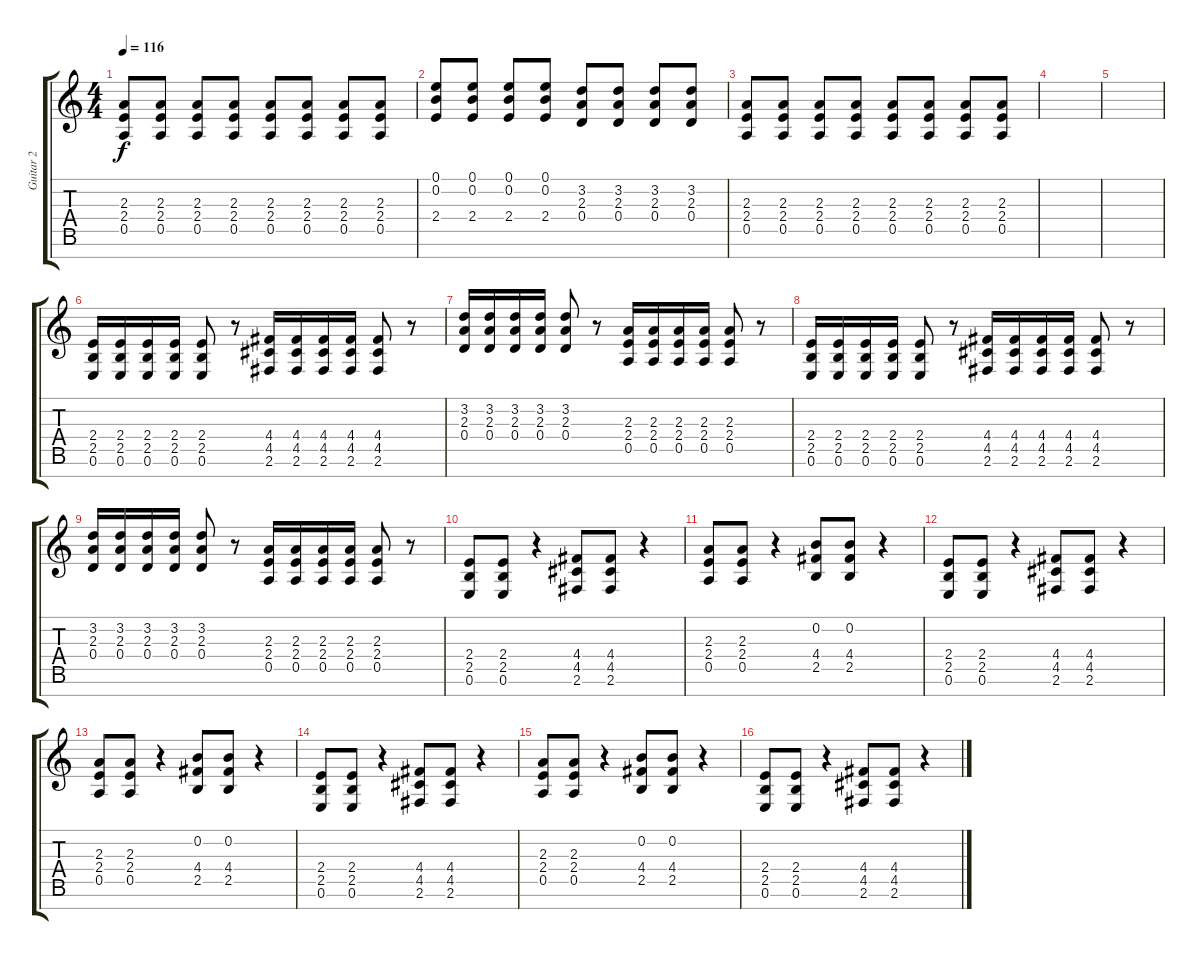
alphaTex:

\track ("Guitar 2" "Guitar 2") {instrument electricguitarclean}
\staff {score tabs}
\tuning (E4 B3 G3 D3 A2 E2 B1) {hide}
\ts (4 4)
\tempo 116
\clef g2
\ks c
(2.3 2.4 0.5).8{dy f} (2.3 2.4 0.5).8 (2.3 2.4 0.5).8 (2.3 2.4 0.5).8 (2.3 2.4 0.5).8 (2.3 2.4 0.5).8 (2.3 2.4 0.5).8 (2.3 2.4 0.5).8 |
(0.1 0.2 2.4).8 (0.1 0.2 2.4).8 (0.1 0.2 2.4).8 (0.1 0.2 2.4).8 (3.2 2.3 0.4).8 (3.2 2.3 0.4).8 (3.2 2.3 0.4).8 (3.2 2.3 0.4).8 |
(2.3 2.4 0.5).8 (2.3 2.4 0.5).8 (2.3 2.4 0.5).8 (2.3 2.4 0.5).8 (2.3 2.4 0.5).8 (2.3 2.4 0.5).8 (2.3 2.4 0.5).8 (2.3 2.4 0.5).8 |
|
|
(2.4 2.5 0.6).16{volume 13 balance 8} (2.4 2.5 0.6).16 (2.4 2.5 0.6).16 (2.4 2.5 0.6).16 (2.4 2.5 0.6).8 r.8 (4.4 4.5 2.6).16 (4.4 4.5 2.6).16 (4.4 4.5 2.6).16 (4.4 4.5 2.6).16 (4.4 4.5 2.6).8 r.8 |
(3.2 2.3 0.4).16 (3.2 2.3 0.4).16 (3.2 2.3 0.4).16 (3.2 2.3 0.4).16 (3.2 2.3 0.4).8 r.8 (2.3 2.4 0.5).16 (2.3 2.4 0.5).16 (2.3 2.4 0.5).16 (2.3 2.4 0.5).16 (2.3 2.4 0.5).8 r.8 |
(2.4 2.5 0.6).16 (2.4 2.5 0.6).16 (2.4 2.5 0.6).16 (2.4 2.5 0.6).16 (2.4 2.5 0.6).8 r.8 (4.4 4.5 2.6).16 (4.4 4.5 2.6).16 (4.4 4.5 2.6).16 (4.4 4.5 2.6).16 (4.4 4.5 2.6).8 r.8 |
(3.2 2.3 0.4).16 (3.2 2.3 0.4).16 (3.2 2.3 0.4).16 (3.2 2.3 0.4).16 (3.2 2.3 0.4).8 r.8 (2.3 2.4 0.5).16 (2.3 2.4 0.5).16 (2.3 2.4 0.5).16 (2.3 2.4 0.5).16 (2.3 2.4 0.5).8 r.8 |
(2.4 2.5 0.6).8 (2.4 2.5 0.6).8 r.4 (4.4 4.5 2.6).8 (4.4 4.5 2.6).8 r.4 |
(2.3 2.4 0.5).8 (2.3 2.4 0.5).8 r.4 (0.2 4.4 2.5).8 (0.2 4.4 2.5).8 r.4 |
(2.4 2.5 0.6).8 (2.4 2.5 0.6).8 r.4 (4.4 4.5 2.6).8 (4.4 4.5 2.6).8 r.4 |
(2.3 2.4 0.5).8 (2.3 2.4 0.5).8 r.4 (0.2 4.4 2.5).8 (0.2 4.4 2.5).8 r.4 |
(2.4 2.5 0.6).8 (2.4 2.5 0.6).8 r.4 (4.4 4.5 2.6).8 (4.4 4.5 2.6).8 r.4 |
(2.3 2.4 0.5).8 (2.3 2.4 0.5).8 r.4 (0.2 4.4 2.5).8 (0.2 4.4 2.5).8 r.4 |
(2.4 2.5 0.6).8 (2.4 2.5 0.6).8 r.4 (4.4 4.5 2.6).8 (4.4 4.5 2.6).8 r.4
